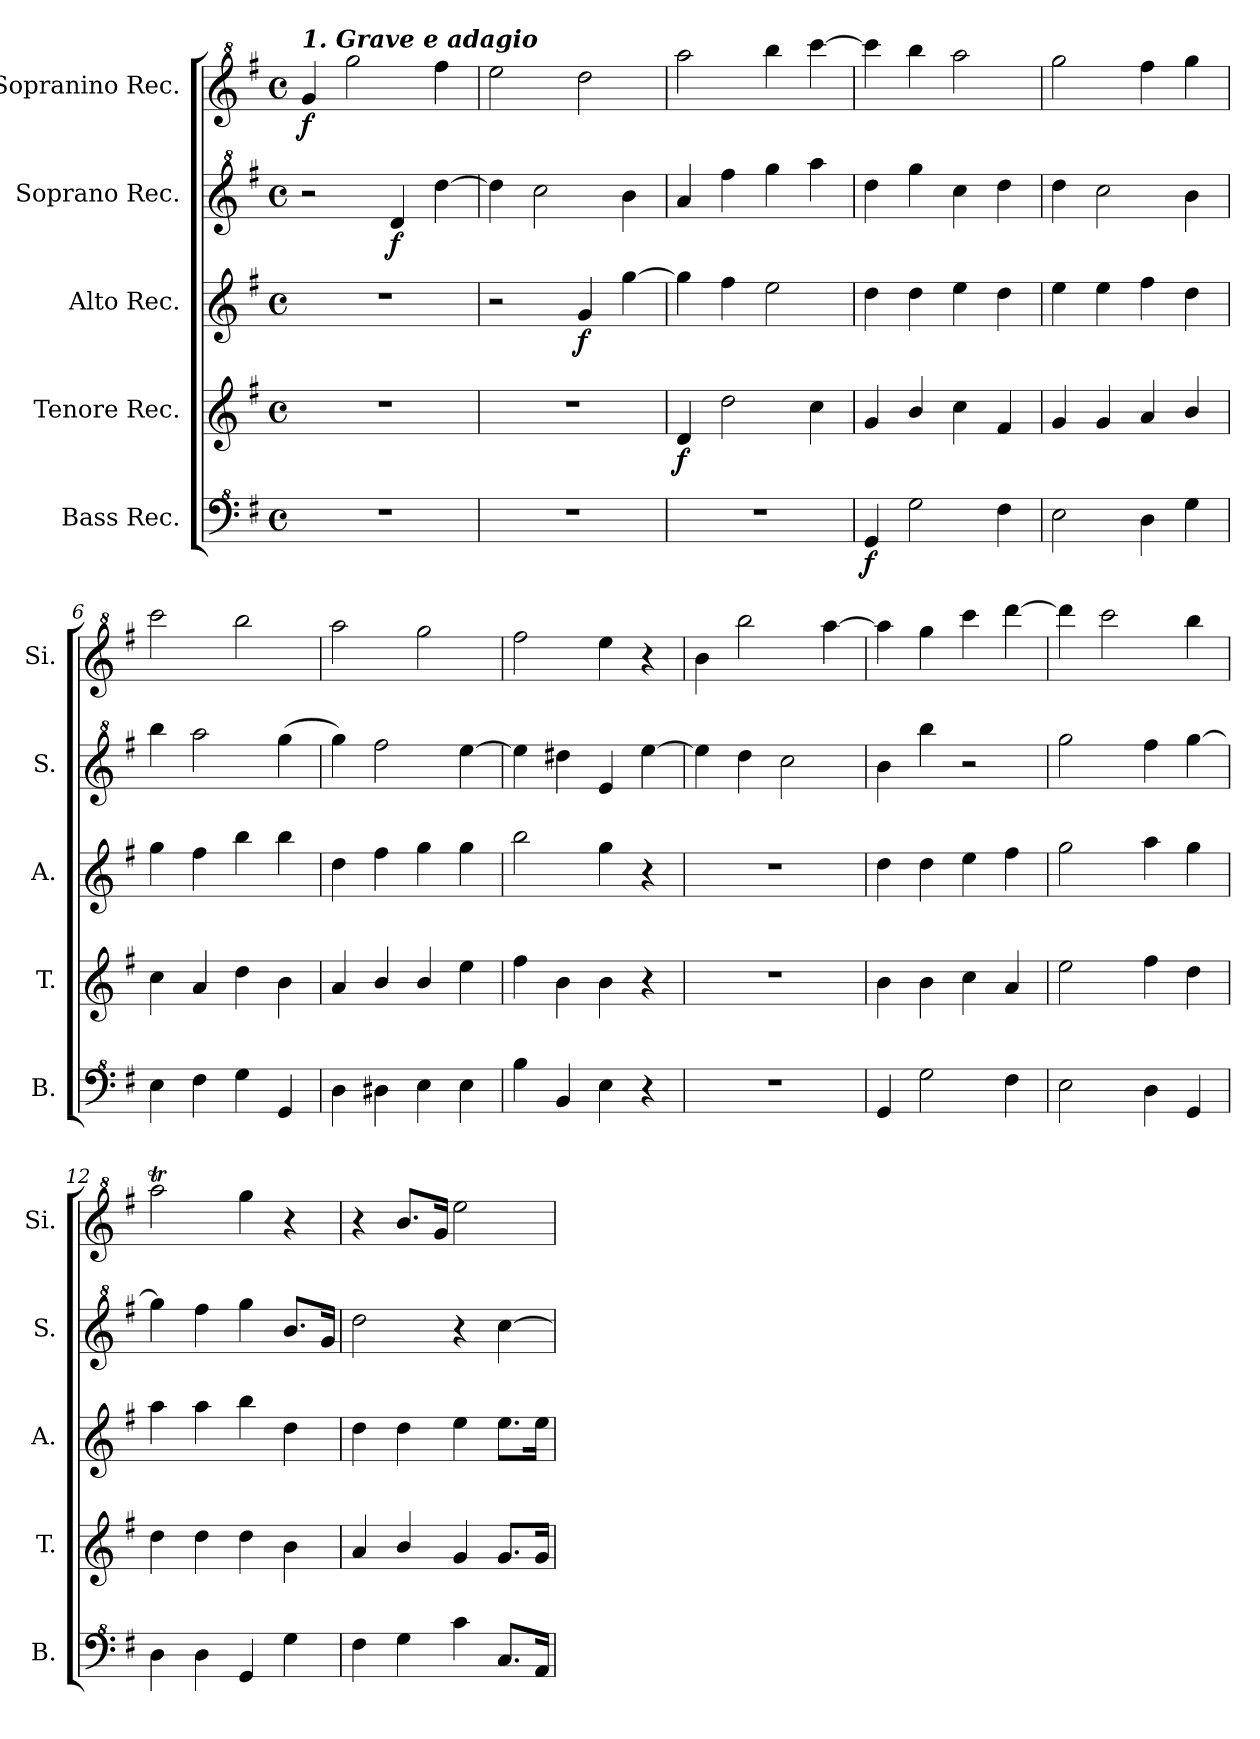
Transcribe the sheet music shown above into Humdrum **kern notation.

**kern	**dynam	**kern	**dynam	**kern	**dynam	**kern	**dynam	**kern	**dynam
*part5	*part5	*part4	*part4	*part3	*part3	*part2	*part2	*part1	*part1
*staff5	*staff5	*staff4	*staff4	*staff3	*staff3	*staff2	*staff2	*staff1	*staff1
*I"Bass Rec.	*	*I"Tenore Rec.	*	*I"Alto Rec.	*	*I"Soprano Rec.	*	*I"Sopranino Rec.	*
*I'B.	*	*I'T.	*	*I'A.	*	*I'S.	*	*I'Si.	*
*clefF^4	*	*clefG2	*	*clefG2	*	*clefG^2	*	*clefG^2	*
*k[f#]	*	*k[f#]	*	*k[f#]	*	*k[f#]	*	*k[f#]	*
*M4/4	*	*M4/4	*	*M4/4	*	*M4/4	*	*M4/4	*
*met(c)	*	*met(c)	*	*met(c)	*	*met(c)	*	*met(c)	*
*MM60	*	*MM60	*	*MM60	*	*MM60	*	*MM60	*
=1	=1	=1	=1	=1	=1	=1	=1	=1	=1
!	!	!	!	!	!	!	!	!LO:TX:a:Bi:t=1. Grave e adagio	!
!	!	!	!	!	!	!	!	!	!LO:DY:b
1r	.	1r	.	1r	.	2r	.	4gg/	f
.	.	.	.	.	.	.	.	2ggg\	.
!	!	!	!	!	!	!	!LO:DY:b	!	!
.	.	.	.	.	.	4dd/	f	.	.
.	.	.	.	.	.	[4ddd\	.	4fff#\	.
=2	=2	=2	=2	=2	=2	=2	=2	=2	=2
1r	.	1r	.	2r	.	4ddd\]	.	2eee\	.
.	.	.	.	.	.	2ccc\	.	.	.
!	!	!	!	!	!LO:DY:b	!	!	!	!
.	.	.	.	4g/	f	.	.	2ddd\	.
.	.	.	.	[4gg\	.	4bb\	.	.	.
=3	=3	=3	=3	=3	=3	=3	=3	=3	=3
!	!	!	!LO:DY:b	!	!	!	!	!	!
1r	.	4d/	f	4gg\]	.	4aa/	.	2aaa\	.
.	.	2dd\	.	4ff#\	.	4fff#\	.	.	.
.	.	.	.	2ee\	.	4ggg\	.	4bbb\	.
.	.	4cc\	.	.	.	4aaa\	.	[4cccc\	.
=4	=4	=4	=4	=4	=4	=4	=4	=4	=4
!	!LO:DY:b	!	!	!	!	!	!	!	!
4G/	f	4g/	.	4dd\	.	4ddd\	.	4cccc\]	.
2g\	.	4b/	.	4dd\	.	4ggg\	.	4bbb\	.
.	.	4cc\	.	4ee\	.	4ccc\	.	2aaa\	.
4f#\	.	4f#/	.	4dd\	.	4ddd\	.	.	.
=5	=5	=5	=5	=5	=5	=5	=5	=5	=5
2e\	.	4g/	.	4ee\	.	4ddd\	.	2ggg\	.
.	.	4g/	.	4ee\	.	2ccc\	.	.	.
4d\	.	4a/	.	4ff#\	.	.	.	4fff#\	.
4g\	.	4b/	.	4dd\	.	4bb\	.	4ggg\	.
=6	=6	=6	=6	=6	=6	=6	=6	=6	=6
4e\	.	4cc\	.	4gg\	.	4bbb\	.	2cccc\	.
4f#\	.	4a/	.	4ff#\	.	2aaa\	.	.	.
4g\	.	4dd\	.	4bb\	.	.	.	2bbb\	.
4G/	.	4b\	.	4bb\	.	(>4ggg\	.	.	.
=7	=7	=7	=7	=7	=7	=7	=7	=7	=7
4d\	.	4a/	.	4dd\	.	4ggg\)	.	2aaa\	.
4d#X\	.	4b/	.	4ff#\	.	2fff#\	.	.	.
4e\	.	4b/	.	4gg\	.	.	.	2ggg\	.
4e\	.	4ee\	.	4gg\	.	[4eee\	.	.	.
!!LO:LB:g=z
=8	=8	=8	=8	=8	=8	=8	=8	=8	=8
4b\	.	4ff#\	.	2bb\	.	4eee\]	.	2fff#\	.
4B/	.	4b\	.	.	.	4ddd#X\	.	.	.
4e\	.	4b\	.	4gg\	.	4ee/	.	4eee\	.
4r	.	4r	.	4r	.	[4eee\	.	4r	.
=9	=9	=9	=9	=9	=9	=9	=9	=9	=9
1r	.	1r	.	1r	.	4eee\]	.	4bb\	.
.	.	.	.	.	.	4ddd\	.	2bbb\	.
.	.	.	.	.	.	2ccc\	.	.	.
.	.	.	.	.	.	.	.	[4aaa\	.
=10	=10	=10	=10	=10	=10	=10	=10	=10	=10
4G/	.	4b\	.	4dd\	.	4bb\	.	4aaa\]	.
2g\	.	4b\	.	4dd\	.	4bbb\	.	4ggg\	.
.	.	4cc\	.	4ee\	.	2r	.	4cccc\	.
4f#\	.	4a/	.	4ff#\	.	.	.	[4dddd\	.
=11	=11	=11	=11	=11	=11	=11	=11	=11	=11
2e\	.	2ee\	.	2gg\	.	2ggg\	.	4dddd\]	.
.	.	.	.	.	.	.	.	2cccc\	.
4d\	.	4ff#\	.	4aa\	.	4fff#\	.	.	.
4G/	.	4dd\	.	4gg\	.	[4ggg\	.	4bbb\	.
=12	=12	=12	=12	=12	=12	=12	=12	=12	=12
4d\	.	4dd\	.	4aa\	.	4ggg\]	.	2aaaT\	.
4d\	.	4dd\	.	4aa\	.	4fff#\	.	.	.
4G/	.	4dd\	.	4bb\	.	4ggg\	.	4ggg\	.
4g\	.	4b\	.	4dd\	.	8.bb/L	.	4r	.
.	.	.	.	.	.	16gg/Jk	.	.	.
=13	=13	=13	=13	=13	=13	=13	=13	=13	=13
4f#\	.	4a/	.	4dd\	.	2ddd\	.	4r	.
4g\	.	4b/	.	4dd\	.	.	.	8.bb/L	.
.	.	.	.	.	.	.	.	16gg/Jk	.
4cc\	.	4g/	.	4ee\	.	4r	.	2eee\	.
8.c/L	.	8.g/L	.	8.ee\L	.	[4ccc\	.	.	.
16A/Jk	.	16g/Jk	.	16ee\Jk	.	.	.	.	.
=	=	=	=	=	=	=	=	=	=
*-	*-	*-	*-	*-	*-	*-	*-	*-	*-
